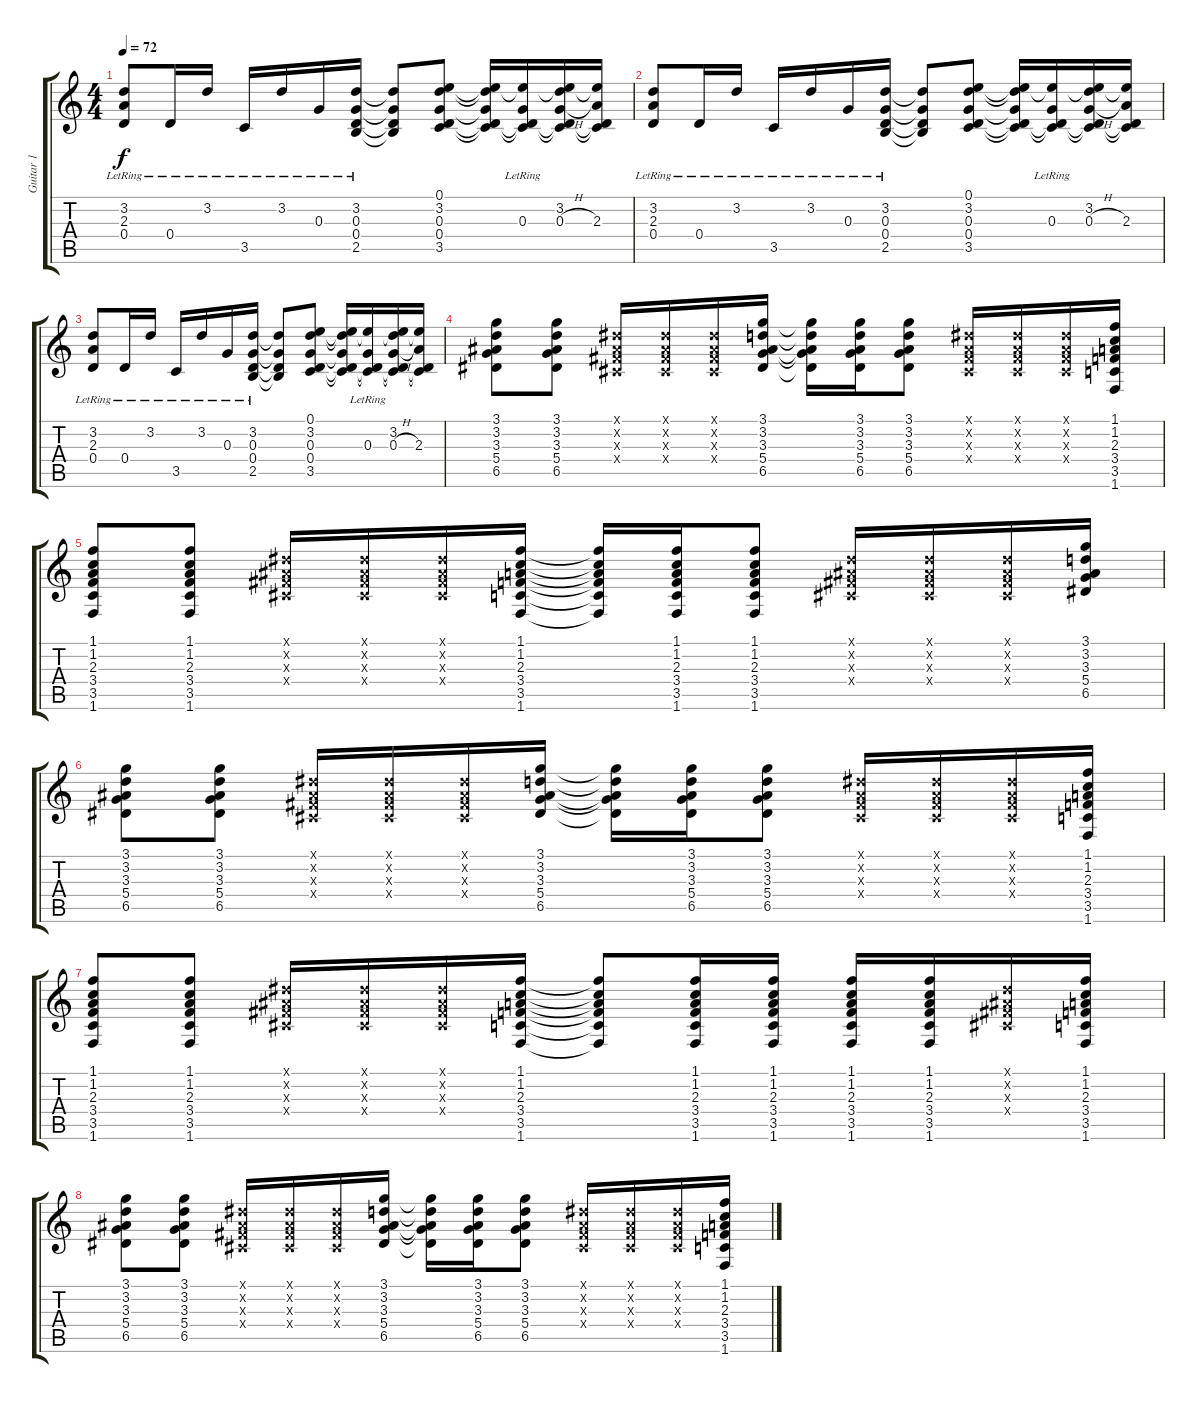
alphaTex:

\track ("Guitar 1" "Guitar 1") {instrument overdrivenguitar}
\staff {score tabs}
\tuning (E4 B3 G3 D3 A2 E2) {hide}
\ts (4 4)
\tempo 72
\clef g2
\ks c
(3.2{lr} 2.3{lr} 0.4{lr}).8{dy f} 0.4{lr}.16 3.2{lr}.16 3.5{lr}.16 3.2{lr}.16 0.3{lr}.16 (3.2{lr} 0.3{lr} 0.4{lr} 2.5{lr}).16 (3.2{t} 0.3{t} 0.4{t} 2.5{t}).8 (0.1 3.2 0.3 0.4 3.5).8 (0.1{t} 3.2{t} 0.3{t} 0.4{t} 3.5{t}).16 (0.1{t} 0.3{lr} 0.4{t} 3.5{t}).16 (0.1{t} 3.2 0.3{h} 0.4{t} 3.5{t}).16 (0.1{t} 2.3 0.4{t} 3.5{t}).16 |
(3.2{lr} 2.3{lr} 0.4{lr}).8 0.4{lr}.16 3.2{lr}.16 3.5{lr}.16 3.2{lr}.16 0.3{lr}.16 (3.2{lr} 0.3{lr} 0.4{lr} 2.5{lr}).16 (3.2{t} 0.3{t} 0.4{t} 2.5{t}).8 (0.1 3.2 0.3 0.4 3.5).8 (0.1{t} 3.2{t} 0.3{t} 0.4{t} 3.5{t}).16 (0.1{t} 0.3{lr} 0.4{t} 3.5{t}).16 (0.1{t} 3.2 0.3{h} 0.4{t} 3.5{t}).16 (0.1{t} 2.3 0.4{t} 3.5{t}).16 |
(3.2{lr} 2.3{lr} 0.4{lr}).8 0.4{lr}.16 3.2{lr}.16 3.5{lr}.16 3.2{lr}.16 0.3{lr}.16 (3.2{lr} 0.3{lr} 0.4{lr} 2.5{lr}).16 (3.2{t} 0.3{t} 0.4{t} 2.5{t}).8 (0.1 3.2 0.3 0.4 3.5).8 (0.1{t} 3.2{t} 0.3{t} 0.4{t} 3.5{t}).16 (0.1{t} 0.3{lr} 0.4{t} 3.5{t}).16 (0.1{t} 3.2 0.3{h} 0.4{t} 3.5{t}).16 (0.1{t} 2.3 0.4{t} 3.5{t}).16 |
(3.1 3.2 3.3 5.4 6.5).8 (3.1 3.2 3.3 5.4 6.5).8 (-1.1{x} -1.2{x} -1.3{x} -1.4{x}).16 (-1.1{x} -1.2{x} -1.3{x} -1.4{x}).16 (-1.1{x} -1.2{x} -1.3{x} -1.4{x}).16 (3.1 3.2 3.3 5.4 6.5).16 (3.1{t} 3.2{t} 3.3{t} 5.4{t} 6.5{t}).16 (3.1 3.2 3.3 5.4 6.5).16 (3.1 3.2 3.3 5.4 6.5).8 (-1.1{x} -1.2{x} -1.3{x} -1.4{x}).16 (-1.1{x} -1.2{x} -1.3{x} -1.4{x}).16 (-1.1{x} -1.2{x} -1.3{x} -1.4{x}).16 (1.1 1.2 2.3 3.4 3.5 1.6).16 |
(1.1 1.2 2.3 3.4 3.5 1.6).8 (1.1 1.2 2.3 3.4 3.5 1.6).8 (-1.1{x} -1.2{x} -1.3{x} -1.4{x}).16 (-1.1{x} -1.2{x} -1.3{x} -1.4{x}).16 (-1.1{x} -1.2{x} -1.3{x} -1.4{x}).16 (1.1 1.2 2.3 3.4 3.5 1.6).16 (1.1{t} 1.2{t} 2.3{t} 3.4{t} 3.5{t} 1.6{t}).16 (1.1 1.2 2.3 3.4 3.5 1.6).16 (1.1 1.2 2.3 3.4 3.5 1.6).8 (-1.1{x} -1.2{x} -1.3{x} -1.4{x}).16 (-1.1{x} -1.2{x} -1.3{x} -1.4{x}).16 (-1.1{x} -1.2{x} -1.3{x} -1.4{x}).16 (3.1 3.2 3.3 5.4 6.5).16 |
(3.1 3.2 3.3 5.4 6.5).8 (3.1 3.2 3.3 5.4 6.5).8 (-1.1{x} -1.2{x} -1.3{x} -1.4{x}).16 (-1.1{x} -1.2{x} -1.3{x} -1.4{x}).16 (-1.1{x} -1.2{x} -1.3{x} -1.4{x}).16 (3.1 3.2 3.3 5.4 6.5).16 (3.1{t} 3.2{t} 3.3{t} 5.4{t} 6.5{t}).16 (3.1 3.2 3.3 5.4 6.5).16 (3.1 3.2 3.3 5.4 6.5).8 (-1.1{x} -1.2{x} -1.3{x} -1.4{x}).16 (-1.1{x} -1.2{x} -1.3{x} -1.4{x}).16 (-1.1{x} -1.2{x} -1.3{x} -1.4{x}).16 (1.1 1.2 2.3 3.4 3.5 1.6).16 |
(1.1 1.2 2.3 3.4 3.5 1.6).8 (1.1 1.2 2.3 3.4 3.5 1.6).8 (-1.1{x} -1.2{x} -1.3{x} -1.4{x}).16 (-1.1{x} -1.2{x} -1.3{x} -1.4{x}).16 (-1.1{x} -1.2{x} -1.3{x} -1.4{x}).16 (1.1 1.2 2.3 3.4 3.5 1.6).16 (1.1{t} 1.2{t} 2.3{t} 3.4{t} 3.5{t} 1.6{t}).8 (1.1 1.2 2.3 3.4 3.5 1.6).16 (1.1 1.2 2.3 3.4 3.5 1.6).16 (1.1 1.2 2.3 3.4 3.5 1.6).16 (1.1 1.2 2.3 3.4 3.5 1.6).16 (-1.1{x} -1.2{x} -1.3{x} -1.4{x}).16 (1.1 1.2 2.3 3.4 3.5 1.6).16 |
(3.1 3.2 3.3 5.4 6.5).8 (3.1 3.2 3.3 5.4 6.5).8 (-1.1{x} -1.2{x} -1.3{x} -1.4{x}).16 (-1.1{x} -1.2{x} -1.3{x} -1.4{x}).16 (-1.1{x} -1.2{x} -1.3{x} -1.4{x}).16 (3.1 3.2 3.3 5.4 6.5).16 (3.1{t} 3.2{t} 3.3{t} 5.4{t} 6.5{t}).16 (3.1 3.2 3.3 5.4 6.5).16 (3.1 3.2 3.3 5.4 6.5).8 (-1.1{x} -1.2{x} -1.3{x} -1.4{x}).16 (-1.1{x} -1.2{x} -1.3{x} -1.4{x}).16 (-1.1{x} -1.2{x} -1.3{x} -1.4{x}).16 (1.1 1.2 2.3 3.4 3.5 1.6).16
